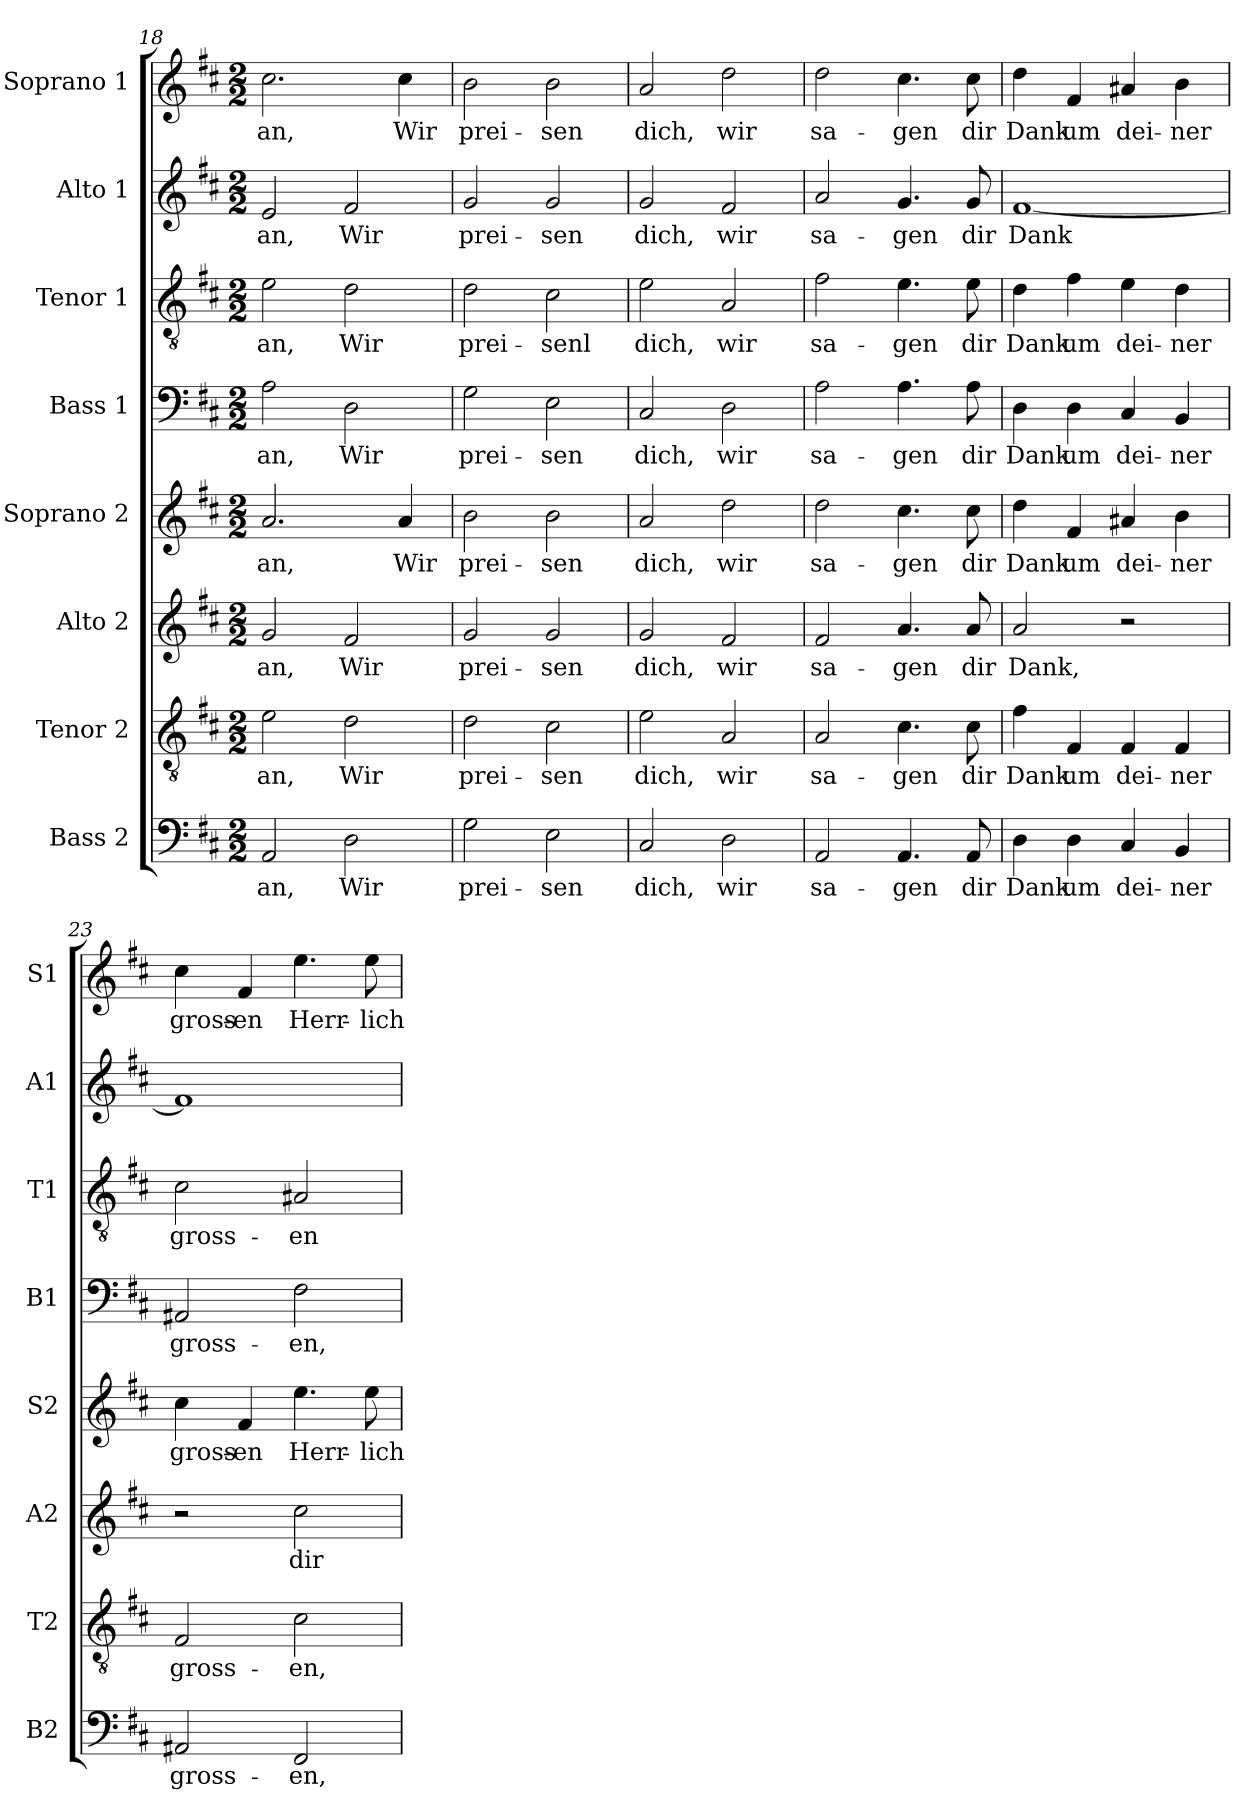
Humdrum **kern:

**kern	**text	**kern	**text	**kern	**text	**kern	**text	**kern	**text	**kern	**text	**kern	**text	**kern	**text
*part8	*part8	*part7	*part7	*part6	*part6	*part5	*part5	*part4	*part4	*part3	*part3	*part2	*part2	*part1	*part1
*staff8	*staff8	*staff7	*staff7	*staff6	*staff6	*staff5	*staff5	*staff4	*staff4	*staff3	*staff3	*staff2	*staff2	*staff1	*staff1
*I"Bass 2	*	*I"Tenor 2	*	*I"Alto 2	*	*I"Soprano 2	*	*I"Bass 1	*	*I"Tenor 1	*	*I"Alto 1	*	*I"Soprano 1	*
*I'B2	*	*I'T2	*	*I'A2	*	*I'S2	*	*I'B1	*	*I'T1	*	*I'A1	*	*I'S1	*
*clefF4	*	*clefGv2	*	*clefG2	*	*clefG2	*	*clefF4	*	*clefGv2	*	*clefG2	*	*clefG2	*
*k[f#c#]	*	*k[f#c#]	*	*k[f#c#]	*	*k[f#c#]	*	*k[f#c#]	*	*k[f#c#]	*	*k[f#c#]	*	*k[f#c#]	*
*M2/2	*	*M2/2	*	*M2/2	*	*M2/2	*	*M2/2	*	*M2/2	*	*M2/2	*	*M2/2	*
=18	=18	=18	=18	=18	=18	=18	=18	=18	=18	=18	=18	=18	=18	=18	=18
!	!LO:LY:b	!	!LO:LY:b	!	!LO:LY:b	!	!LO:LY:b	!	!LO:LY:b	!	!LO:LY:b	!	!LO:LY:b	!	!LO:LY:b
2AA/	an,	2e\	an,	2g/	an,	2.a/	an,	2A\	an,	2e\	an,	2e/	an,	2.cc#\	an,
!	!LO:LY:b	!	!LO:LY:b	!	!LO:LY:b	!	!	!	!LO:LY:b	!	!LO:LY:b	!	!LO:LY:b	!	!
2D\	Wir	2d\	Wir	2f#/	Wir	.	.	2D\	Wir	2d\	Wir	2f#/	Wir	.	.
!	!	!	!	!	!	!	!LO:LY:b	!	!	!	!	!	!	!	!LO:LY:b
.	.	.	.	.	.	4a/	Wir	.	.	.	.	.	.	4cc#\	Wir
!!LO:LB:g=z
=19	=19	=19	=19	=19	=19	=19	=19	=19	=19	=19	=19	=19	=19	=19	=19
!	!LO:LY:b	!	!LO:LY:b	!	!LO:LY:b	!	!LO:LY:b	!	!LO:LY:b	!	!LO:LY:b	!	!LO:LY:b	!	!LO:LY:b
2G\	prei-	2d\	prei-	2g/	prei-	2b\	prei-	2G\	-prei-	2d\	-prei-	2g/	prei-	2b\	prei-
!	!LO:LY:b	!	!LO:LY:b	!	!LO:LY:b	!	!LO:LY:b	!	!LO:LY:b	!	!LO:LY:b	!	!LO:LY:b	!	!LO:LY:b
2E\	-sen	2c#\	-sen	2g/	-sen	2b\	-sen	2E\	-sen	2c#\	-senl	2g/	-sen	2b\	-sen
=20	=20	=20	=20	=20	=20	=20	=20	=20	=20	=20	=20	=20	=20	=20	=20
!	!LO:LY:b	!	!LO:LY:b	!	!LO:LY:b	!	!LO:LY:b	!	!LO:LY:b	!	!LO:LY:b	!	!LO:LY:b	!	!LO:LY:b
2C#/	dich,	2e\	dich,	2g/	dich,	2a/	dich,	2C#/	dich,	2e\	dich,	2g/	dich,	2a/	dich,
!	!LO:LY:b	!	!LO:LY:b	!	!LO:LY:b	!	!LO:LY:b	!	!LO:LY:b	!	!LO:LY:b	!	!LO:LY:b	!	!LO:LY:b
2D\	wir	2A/	wir	2f#/	wir	2dd\	wir	2D\	wir	2A/	wir	2f#/	wir	2dd\	wir
=21	=21	=21	=21	=21	=21	=21	=21	=21	=21	=21	=21	=21	=21	=21	=21
!	!LO:LY:b	!	!LO:LY:b	!	!LO:LY:b	!	!LO:LY:b	!	!LO:LY:b	!	!LO:LY:b	!	!LO:LY:b	!	!LO:LY:b
2AA/	sa-	2A/	sa-	2f#/	sa-	2dd\	sa-	2A\	sa-	2f#\	sa-	2a/	sa-	2dd\	sa-
!	!LO:LY:b	!	!LO:LY:b	!	!LO:LY:b	!	!LO:LY:b	!	!LO:LY:b	!	!LO:LY:b	!	!LO:LY:b	!	!LO:LY:b
4.AA/	-gen	4.c#\	-gen	4.a/	-gen	4.cc#\	-gen	4.A\	-gen	4.e\	-gen	4.g/	-gen	4.cc#\	-gen
!	!LO:LY:b	!	!LO:LY:b	!	!LO:LY:b	!	!LO:LY:b	!	!LO:LY:b	!	!LO:LY:b	!	!LO:LY:b	!	!LO:LY:b
8AA/	dir	8c#\	dir	8a/	dir	8cc#\	dir	8A\	dir	8e\	dir	8g/	dir	8cc#\	dir
=22	=22	=22	=22	=22	=22	=22	=22	=22	=22	=22	=22	=22	=22	=22	=22
!	!LO:LY:b	!	!LO:LY:b	!	!LO:LY:b	!	!LO:LY:b	!	!LO:LY:b	!	!LO:LY:b	!	!LO:LY:b	!	!LO:LY:b
4D\	Dank	4f#\	Dank	2a/	Dank,	4dd\	Dank	4D\	Dank	4d\	Dank	[1f#	Dank	4dd\	Dank
!	!LO:LY:b	!	!LO:LY:b	!	!	!	!LO:LY:b	!	!LO:LY:b	!	!LO:LY:b	!	!	!	!LO:LY:b
4D\	um	4F#/	um	.	.	4f#/	um	4D\	um	4f#\	um	.	.	4f#/	um
!	!LO:LY:b	!	!LO:LY:b	!	!	!	!LO:LY:b	!	!LO:LY:b	!	!LO:LY:b	!	!	!	!LO:LY:b
4C#/	dei-	4F#/	dei-	2r	.	4a#X/	dei-	4C#/	dei-	4e\	dei-	.	.	4a#X/	dei-
!	!LO:LY:b	!	!LO:LY:b	!	!	!	!LO:LY:b	!	!LO:LY:b	!	!LO:LY:b	!	!	!	!LO:LY:b
4BB/	-ner	4F#/	-ner	.	.	4b\	-ner	4BB/	-ner	4d\	-ner	.	.	4b\	-ner
=23	=23	=23	=23	=23	=23	=23	=23	=23	=23	=23	=23	=23	=23	=23	=23
!	!LO:LY:b	!	!LO:LY:b	!	!	!	!LO:LY:b	!	!LO:LY:b	!	!LO:LY:b	!	!	!	!LO:LY:b
2AA#X/	gross-	2F#/	gross-	2r	.	4cc#\	gross-	2AA#X/	gross-	2c#\	gross-	1f#]	.	4cc#\	gross-
!	!	!	!	!	!	!	!LO:LY:b	!	!	!	!	!	!	!	!LO:LY:b
.	.	.	.	.	.	4f#/	-en	.	.	.	.	.	.	4f#/	-en
!	!LO:LY:b	!	!LO:LY:b	!	!LO:LY:b	!	!LO:LY:b	!	!LO:LY:b	!	!LO:LY:b	!	!	!	!LO:LY:b
2FF#/	-en,	2c#\	-en,	2cc#\	dir	4.ee\	Herr-	2F#\	-en,	2A#X/	-en	.	.	4.ee\	Herr-
!	!	!	!	!	!	!	!LO:LY:b	!	!	!	!	!	!	!	!LO:LY:b
.	.	.	.	.	.	8ee\	-lich-	.	.	.	.	.	.	8ee\	-lich-
=	=	=	=	=	=	=	=	=	=	=	=	=	=	=	=
*-	*-	*-	*-	*-	*-	*-	*-	*-	*-	*-	*-	*-	*-	*-	*-
